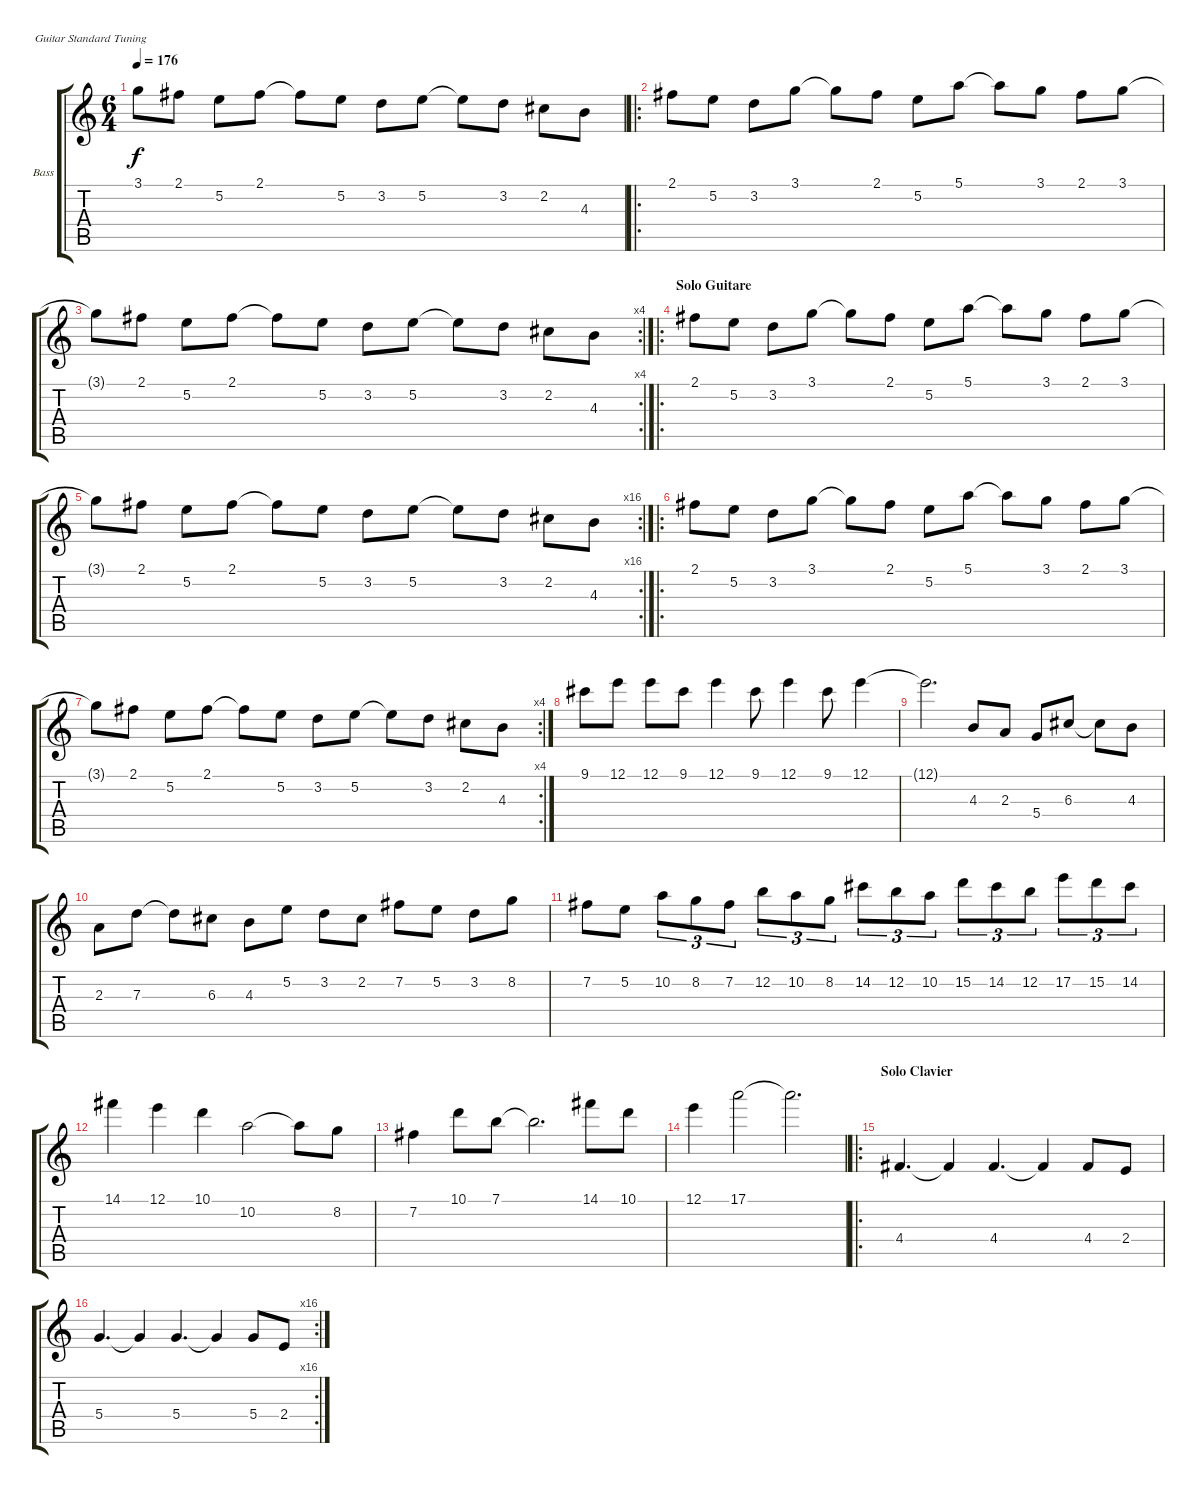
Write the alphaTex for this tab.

\bracketExtendMode groupsimilarinstruments
\firstSystemTrackNameOrientation horizontal
\otherSystemsTrackNameOrientation horizontal
\track ("Bass Precison" "Bass") {instrument violin}
\staff {score tabs}
\tuning (E4 B3 G3 D3 A2 E2)
\displaytranspose 12
\ts (6 4)
\tempo 176
\clef g2
\ks c
3.1{t}.8{dy f} 2.1.8 5.2.8 2.1.8 2.1{t}.8 5.2.8 3.2.8 5.2.8 5.2{t}.8 3.2.8 2.2.8 4.3.8 |
\ro
2.1.8 5.2.8 3.2.8 3.1.8 3.1{t}.8 2.1.8 5.2.8 5.1.8 5.1{t}.8 3.1.8 2.1.8 3.1.8 |
\rc 4
3.1{t}.8 2.1.8 5.2.8 2.1.8 2.1{t}.8 5.2.8 3.2.8 5.2.8 5.2{t}.8 3.2.8 2.2.8 4.3.8 |
\ro
\section ("" "Solo Guitare")
2.1.8 5.2.8 3.2.8 3.1.8 3.1{t}.8 2.1.8 5.2.8 5.1.8 5.1{t}.8 3.1.8 2.1.8 3.1.8 |
\rc 16
3.1{t}.8 2.1.8 5.2.8 2.1.8 2.1{t}.8 5.2.8 3.2.8 5.2.8 5.2{t}.8 3.2.8 2.2.8 4.3.8 |
\ro
2.1.8 5.2.8 3.2.8 3.1.8 3.1{t}.8 2.1.8 5.2.8 5.1.8 5.1{t}.8 3.1.8 2.1.8 3.1.8 |
\rc 4
3.1{t}.8 2.1.8 5.2.8 2.1.8 2.1{t}.8 5.2.8 3.2.8 5.2.8 5.2{t}.8 3.2.8 2.2.8 4.3.8 |
9.1.8 12.1.8 12.1.8 9.1.8 12.1.4 9.1.8 12.1.4 9.1.8 12.1.4 |
12.1{t}.2{d} 4.3.8 2.3.8 5.4.8 6.3.8 6.3{t}.8 4.3.8 |
2.3.8 7.3.8 7.3{t}.8 6.3.8 4.3.8 5.2.8 3.2.8 2.2.8 7.2.8 5.2.8 3.2.8 8.2.8 |
7.2.8 5.2.8 10.2.8{tu (3 2)} 8.2.8{tu (3 2)} 7.2.8{tu (3 2)} 12.2.8{tu (3 2)} 10.2.8{tu (3 2)} 8.2.8{tu (3 2)} 14.2.8{tu (3 2)} 12.2.8{tu (3 2)} 10.2.8{tu (3 2)} 15.2.8{tu (3 2)} 14.2.8{tu (3 2)} 12.2.8{tu (3 2)} 17.2.8{tu (3 2)} 15.2.8{tu (3 2)} 14.2.8{tu (3 2)} |
14.1.4 12.1.4 10.1.4 10.2.2 10.2{t}.8 8.2.8 |
7.2.4 10.1.8 7.1.8 7.1{t}.2{d} 14.1.8 10.1.8 |
12.1.4 17.1.2 17.1{t}.2{d} |
\ro
\section ("" "Solo Clavier")
4.4.4{d} 4.4{t}.4 4.4.4{d} 4.4{t}.4 4.4.8 2.4.8 |
\rc 16
5.4.4{d} 5.4{t}.4 5.4.4{d} 5.4{t}.4 5.4.8 2.4.8
